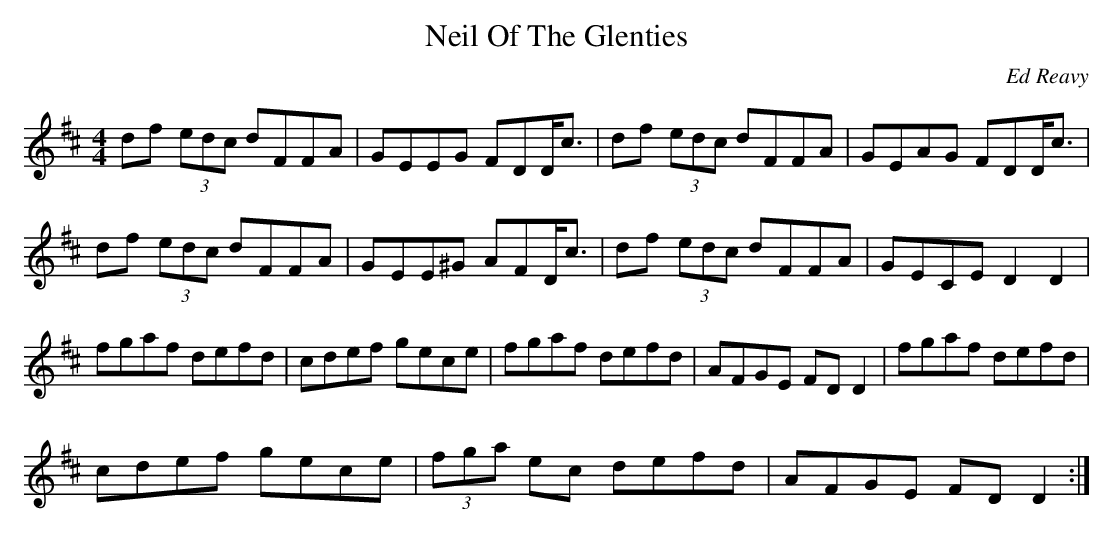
X:1
T:Neil Of The Glenties
C:Ed Reavy
M:4/4
L:1/8
K:D
df (3edc dFFA|GEEG FDD<c|df (3edc dFFA|GEAG FDD<c|
df (3edc dFFA|GEE^G AFD<c|df (3edc dFFA|GECE D2 D2|
fgaf defd|cdef gece|fgaf defd|AFGE FD D2|fgaf defd|
cdef gece|(3fga ec defd|AFGE FD D2:|
